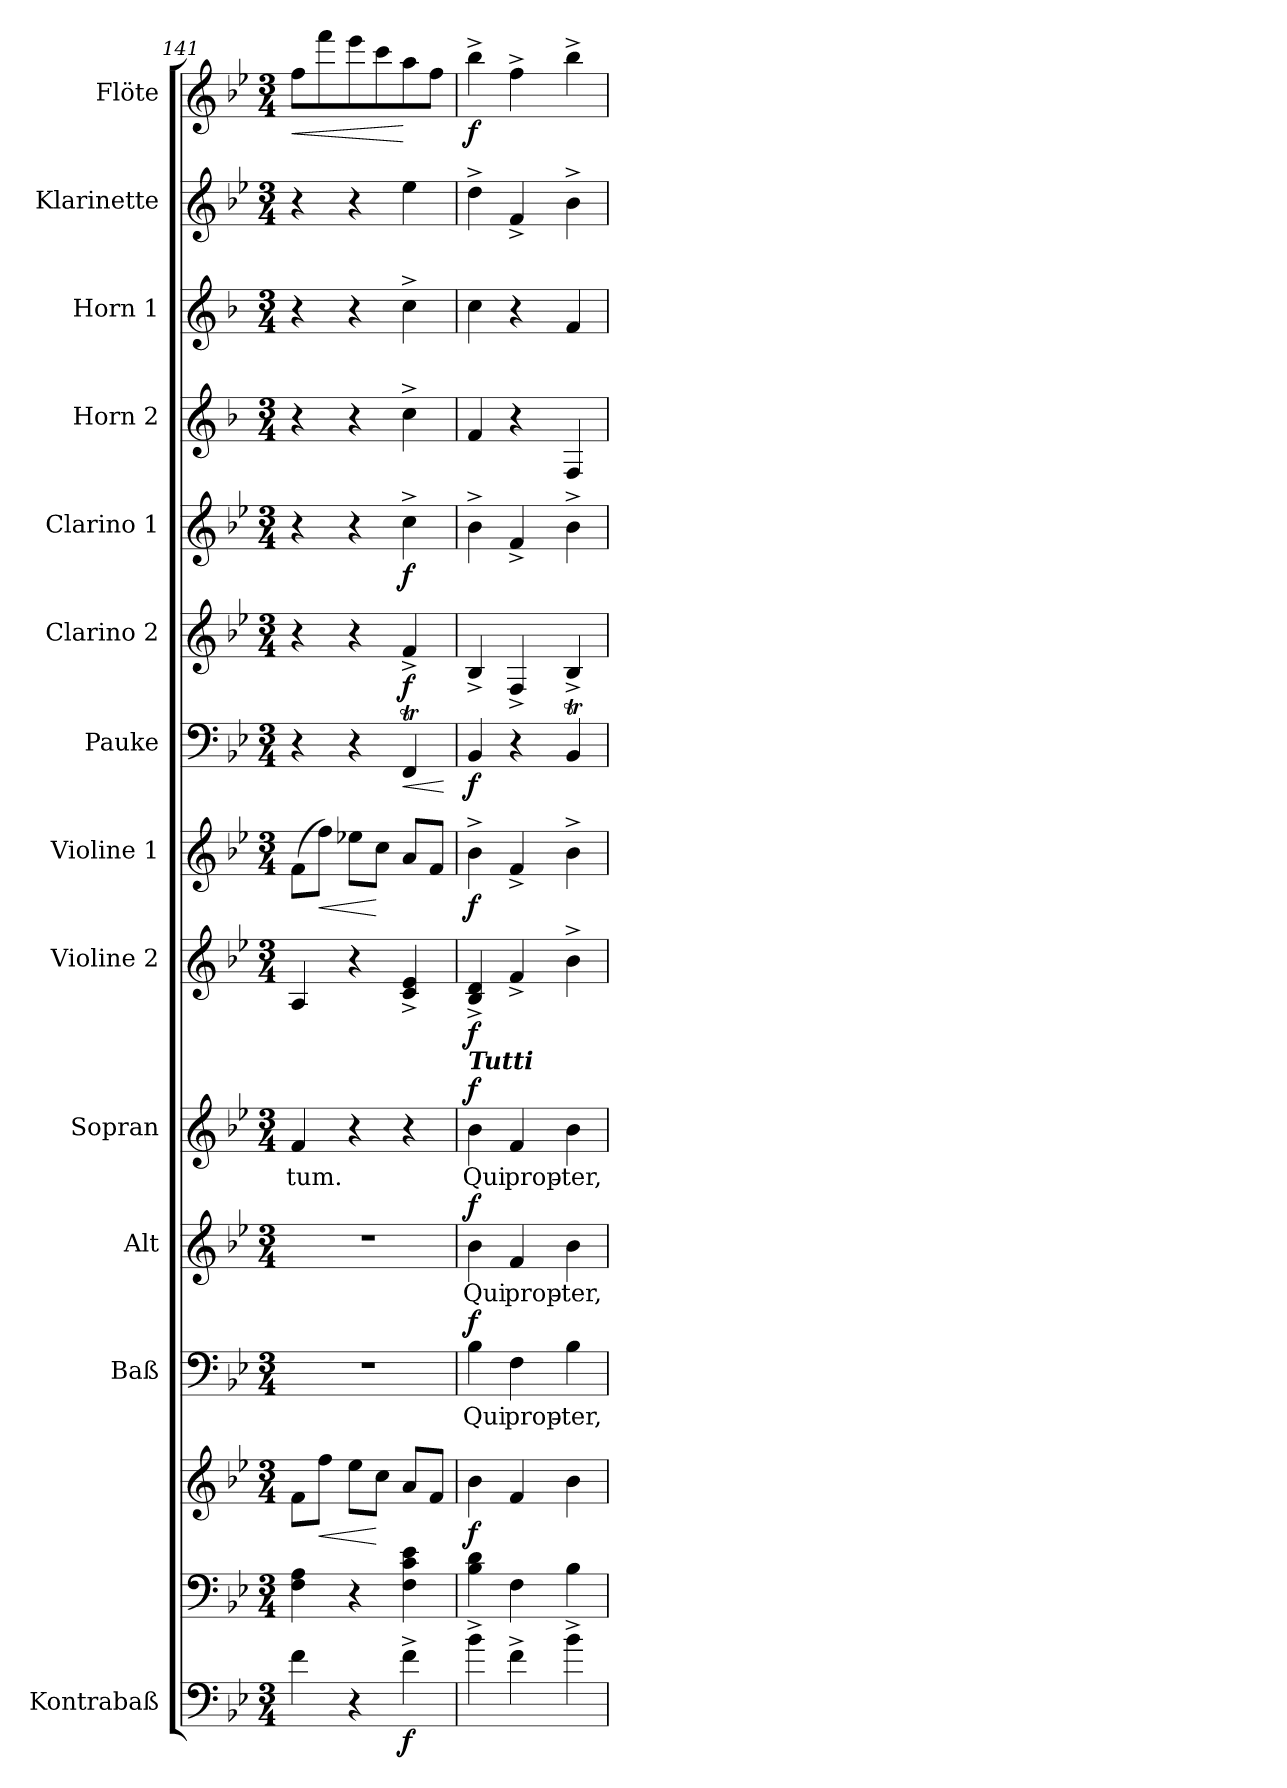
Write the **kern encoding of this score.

**kern	**dynam	**kern	**kern	**dynam	**kern	**text	**dynam	**kern	**text	**dynam	**kern	**text	**dynam	**kern	**dynam	**kern	**dynam	**kern	**dynam	**kern	**dynam	**kern	**dynam	**kern	**kern	**kern	**kern	**dynam
*part14	*part14	*part13	*part13	*part13	*part12	*part12	*part12	*part11	*part11	*part11	*part10	*part10	*part10	*part9	*part9	*part8	*part8	*part7	*part7	*part6	*part6	*part5	*part5	*part4	*part3	*part2	*part1	*part1
*staff15	*staff15	*staff14	*staff13	*staff13/14	*staff12	*staff12	*staff12	*staff11	*staff11	*staff11	*staff10	*staff10	*staff10	*staff9	*staff9	*staff8	*staff8	*staff7	*staff7	*staff6	*staff6	*staff5	*staff5	*staff4	*staff3	*staff2	*staff1	*staff1
*I"Kontrabaß	*	*	*	*	*I"Baß	*	*	*I"Alt	*	*	*I"Sopran	*	*	*I"Violine 2	*	*I"Violine 1	*	*I"Pauke	*	*I"Clarino 2	*	*I"Clarino 1	*	*I"Horn 2	*I"Horn 1	*I"Klarinette	*I"Flöte	*
*I'Kb	*	*	*	*	*I'Baß	*	*	*I'Alt	*	*	*I'Sop	*	*	*I'Vln. 2	*	*I'Vln. 1	*	*I'Pk.	*	*	*	*	*	*I'Hrn. 2	*I'Hrn. 1	*	*I'Fl.	*
*clefF4	*	*clefF4	*clefG2	*	*clefF4	*	*	*clefG2	*	*	*clefG2	*	*	*clefG2	*	*clefG2	*	*clefF4	*	*clefG2	*	*clefG2	*	*clefG2	*clefG2	*clefG2	*clefG2	*
*ITrd7c12	*	*	*	*	*	*	*	*	*	*	*	*	*	*	*	*	*	*	*	*ITrd7c12	*	*ITrd7c12	*	*ITrd4c7	*ITrd4c7	*	*	*
*k[b-e-]	*	*k[b-e-]	*k[b-e-]	*	*k[b-e-]	*	*	*k[b-e-]	*	*	*k[b-e-]	*	*	*k[b-e-]	*	*k[b-e-]	*	*k[b-e-]	*	*k[b-e-]	*	*k[b-e-]	*	*k[b-e-]	*k[b-e-]	*k[b-e-]	*k[b-e-]	*
*B-:	*	*B-:	*B-:	*	*B-:	*	*	*B-:	*	*	*B-:	*	*	*B-:	*	*B-:	*	*B-:	*	*B-:	*	*B-:	*	*B-:	*B-:	*B-:	*B-:	*
*M3/4	*	*M3/4	*M3/4	*	*M3/4	*	*	*M3/4	*	*	*M3/4	*	*	*M3/4	*	*M3/4	*	*M3/4	*	*M3/4	*	*M3/4	*	*M3/4	*M3/4	*M3/4	*M3/4	*
=141	=141	=141	=141	=141	=141	=141	=141	=141	=141	=141	=141	=141	=141	=141	=141	=141	=141	=141	=141	=141	=141	=141	=141	=141	=141	=141	=141	=141
!	!	!	!	!	!	!	!	!	!	!	!	!LO:LY:b	!	!	!	!	!	!	!	!	!	!	!	!	!	!	!	!LO:HP:b
4F\	.	4F\ 4A\	8f\L	.	2.r	.	.	2.r	.	.	4f/	-tum.	.	4A/	.	(>8f\L	.	4r	.	4r	.	4r	.	4r	4r	4r	8ff\L	<
!	!	!	!	!LO:HP:b	!	!	!	!	!	!	!	!	!	!	!	!	!LO:HP:b	!	!	!	!	!	!	!	!	!	!	!
.	.	.	8ff\J	<	.	.	.	.	.	.	.	.	.	.	.	8ff\J)	<	.	.	.	.	.	.	.	.	.	8fff\	.
4r	.	4r	8ee-\L	.	.	.	.	.	.	.	4r	.	.	4r	.	8ee-X\L	.	4r	.	4r	.	4r	.	4r	4r	4r	8eee-\	.
.	.	.	8cc\J	[	.	.	.	.	.	.	.	.	.	.	.	8cc\J	[	.	.	.	.	.	.	.	.	.	8ccc\	.
!	!LO:DY:b	!	!	!	!	!	!	!	!	!	!	!	!	!	!	!	!	!	!LO:HP:b	!	!LO:DY:b	!	!LO:DY:b	!	!	!	!	!
4F^>\	f	4F\ 4c\ 4e-\	8a/L	.	.	.	.	.	.	.	4r	.	.	4c/^< 4e-/^<	.	8a/L	.	4FFT/	<	4F^</	f	4c^>\	f	4f^>\	4f^>\	4ee-\	8aa\	[
.	.	.	8f/J	.	.	.	.	.	.	.	.	.	.	.	.	8f/J	.	.	.	.	.	.	.	.	.	.	8ff\J	.
.	.	.	.	.	.	.	.	.	.	.	.	.	.	.	.	.	.	.	[	.	.	.	.	.	.	.	.	.
=142	=142	=142	=142	=142	=142	=142	=142	=142	=142	=142	=142	=142	=142	=142	=142	=142	=142	=142	=142	=142	=142	=142	=142	=142	=142	=142	=142	=142
!	!	!	!	!	!	!	!	!	!	!	!LO:TX:a:Bi:t=Tutti	!	!	!	!	!	!	!	!	!	!	!	!	!	!	!	!	!
!	!	!	!	!LO:DY:b	!	!LO:LY:b	!LO:DY:a	!	!LO:LY:b	!LO:DY:a	!	!LO:LY:b	!LO:DY:a	!	!LO:DY:b	!	!LO:DY:b	!	!LO:DY:b	!	!	!	!	!	!	!	!	!LO:DY:b
4B-^>\	.	4B-\ 4d\	4b-\	f	4B-\	Qui	f	4b-\	Qui	f	4b-\	Qui	f	4B-/^< 4d/^<	f	4b-^>\	f	4BB-/	f	4BB-^</	.	4B-^>\	.	4B-/	4f\	4dd^>\	4bb-^>\	f
!	!	!	!	!	!	!LO:LY:b	!	!	!LO:LY:b	!	!	!LO:LY:b	!	!	!	!	!	!	!	!	!	!	!	!	!	!	!	!
4F^>\	.	4F\	4f/	.	4F\	prop-	.	4f/	prop-	.	4f/	prop-	.	4f^</	.	4f^</	.	4r	.	4FF^</	.	4F^</	.	4r	4r	4f^</	4ff^>\	.
!	!	!	!	!	!	!LO:LY:b	!	!	!LO:LY:b	!	!	!LO:LY:b	!	!	!	!	!	!	!	!	!	!	!	!	!	!	!	!
4B-^>\	.	4B-\	4b-\	.	4B-\	-ter,	.	4b-\	-ter,	.	4b-\	-ter,	.	4b-^>\	.	4b-^>\	.	4BB-T/	.	4BB-^</	.	4B-^>\	.	4BB-/	4B-/	4b-^>\	4bb-^>\	.
=	=	=	=	=	=	=	=	=	=	=	=	=	=	=	=	=	=	=	=	=	=	=	=	=	=	=	=	=
*-	*-	*-	*-	*-	*-	*-	*-	*-	*-	*-	*-	*-	*-	*-	*-	*-	*-	*-	*-	*-	*-	*-	*-	*-	*-	*-	*-	*-
